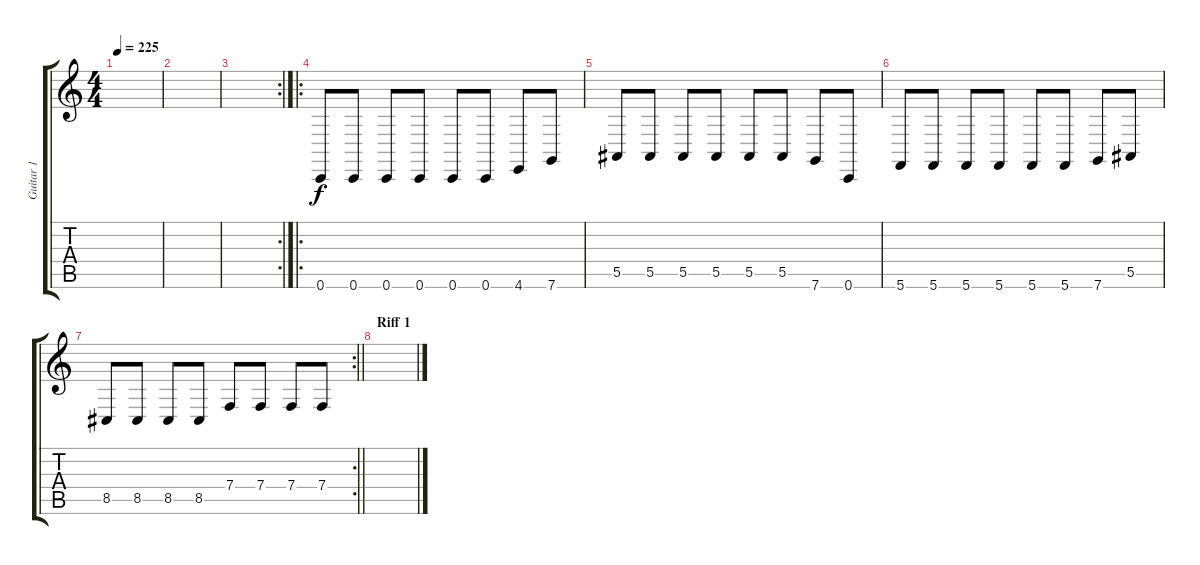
\track ("Guitar 1" "Guitar 1") {instrument churchorgan}
\staff {score tabs}
\tuning (C4 G3 Eb3 Bb2 F2 C2) {hide}
\ts (4 4)
\tempo 225
\clef g2
\ks c
|
|
\rc 2
|
\ro
0.6.8 0.6.8 0.6.8 0.6.8 0.6.8 0.6.8 4.6.8 7.6.8 |
5.5.8 5.5.8 5.5.8 5.5.8 5.5.8 5.5.8 7.6.8 0.6.8 |
5.6.8 5.6.8 5.6.8 5.6.8 5.6.8 5.6.8 7.6.8 5.5.8 |
\rc 2
\barLineRight lightlight
8.5.8 8.5.8 8.5.8 8.5.8 7.4.8 7.4.8 7.4.8 7.4.8 |
\section ("" "Riff 1")
